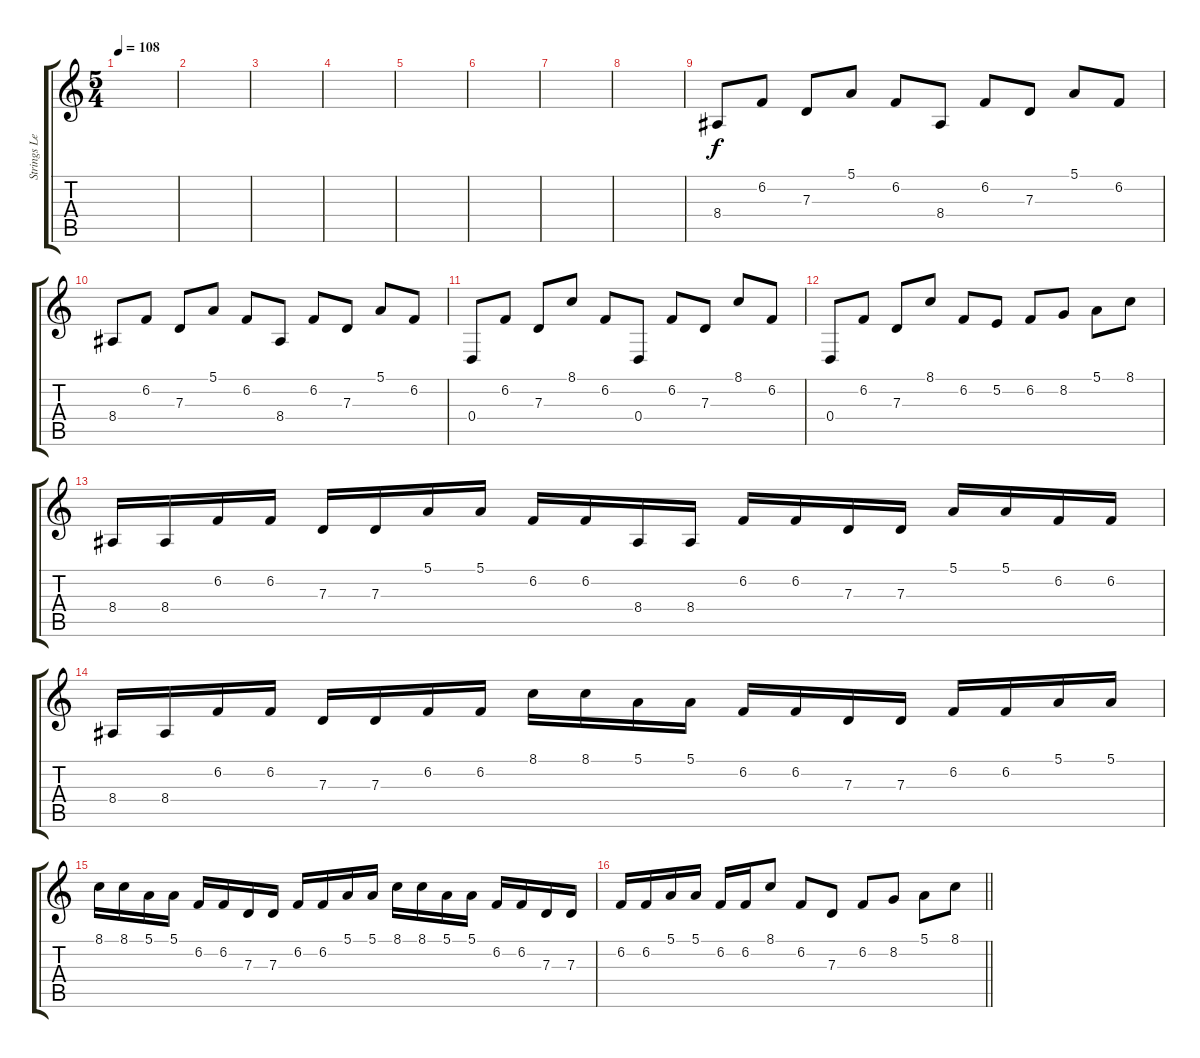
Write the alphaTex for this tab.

\track ("Strings Lead" "Strings Le") {instrument violin}
\staff {score tabs}
\tuning (E4 B3 G3 D3 A2 D2) {hide}
\ts (5 4)
\tempo 108
\clef g2
\ks c
|
|
|
|
|
|
|
|
8.4.8 6.2.8 7.3.8 5.1.8 6.2.8 8.4.8 6.2.8 7.3.8 5.1.8 6.2.8 |
8.4.8 6.2.8 7.3.8 5.1.8 6.2.8 8.4.8 6.2.8 7.3.8 5.1.8 6.2.8 |
0.4.8 6.2.8 7.3.8 8.1.8 6.2.8 0.4.8 6.2.8 7.3.8 8.1.8 6.2.8 |
0.4.8 6.2.8 7.3.8 8.1.8 6.2.8 5.2.8 6.2.8 8.2.8 5.1.8 8.1.8 |
8.4.16 8.4.16 6.2.16 6.2.16 7.3.16 7.3.16 5.1.16 5.1.16 6.2.16 6.2.16 8.4.16 8.4.16 6.2.16 6.2.16 7.3.16 7.3.16 5.1.16 5.1.16 6.2.16 6.2.16 |
8.4.16 8.4.16 6.2.16 6.2.16 7.3.16 7.3.16 6.2.16 6.2.16 8.1.16 8.1.16 5.1.16 5.1.16 6.2.16 6.2.16 7.3.16 7.3.16 6.2.16 6.2.16 5.1.16 5.1.16 |
8.1.16 8.1.16 5.1.16 5.1.16 6.2.16 6.2.16 7.3.16 7.3.16 6.2.16 6.2.16 5.1.16 5.1.16 8.1.16 8.1.16 5.1.16 5.1.16 6.2.16 6.2.16 7.3.16 7.3.16 |
\barLineRight lightlight
6.2.16 6.2.16 5.1.16 5.1.16 6.2.16 6.2.16 8.1.8 6.2.8 7.3.8 6.2.8 8.2.8 5.1.8 8.1.8
